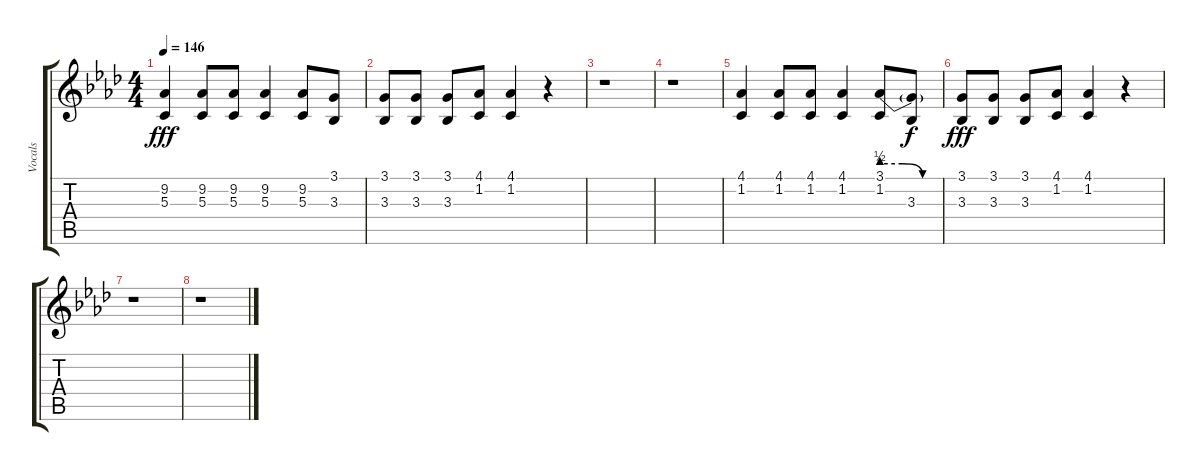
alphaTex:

\track ("Vocals" "Vocals") {instrument altosax}
\staff {score tabs}
\tuning (E4 B3 G3 D3 A2 E2) {hide}
\ts (4 4)
\tempo 146
\clef g2
\ks ab
(9.2 5.3).4{dy fff} (9.2 5.3).8 (9.2 5.3).8 (9.2 5.3).4 (9.2 5.3).8 (3.1 3.3).8 |
(3.1 3.3).8 (3.1 3.3).8 (3.1 3.3).8 (4.1 1.2).8 (4.1 1.2).4 r.4 |
r.1 |
r.1 |
(4.1 1.2).4 (4.1 1.2).8 (4.1 1.2).8 (4.1 1.2).4 (3.1{be (custom 0 2 20 2 40 0 60 0)} 1.2).8 (3.1{t} 3.3).8{dy f} |
(3.1 3.3).8{dy fff} (3.1 3.3).8 (3.1 3.3).8 (4.1 1.2).8 (4.1 1.2).4 r.4 |
r.1 |
r.1
